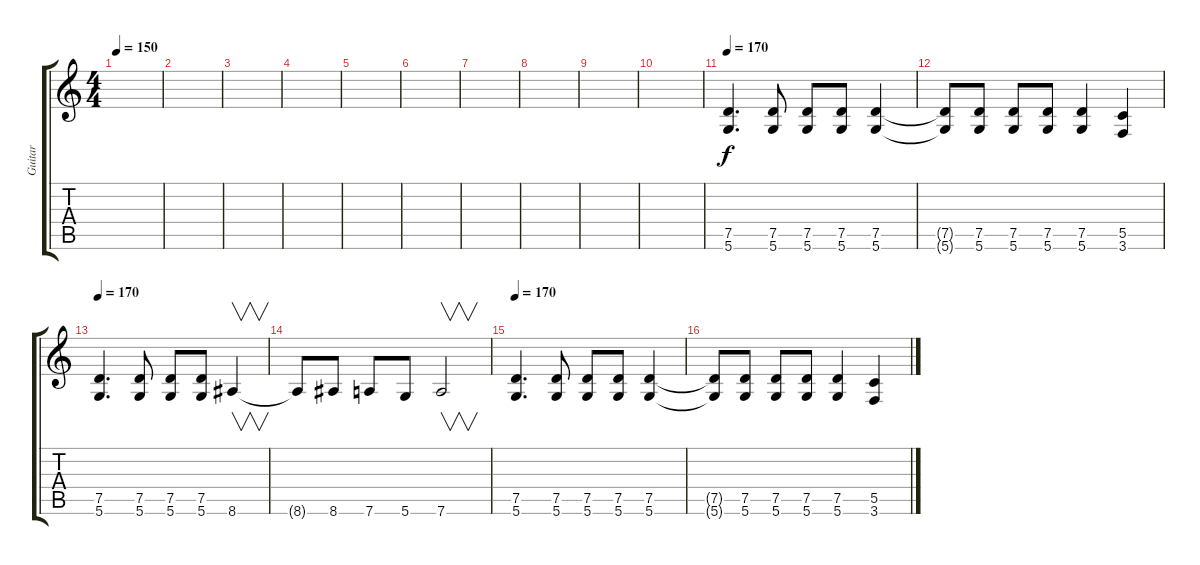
\track ("Guitar" "Guitar") {instrument distortionguitar}
\staff {score tabs}
\tuning (D4 A3 F3 C3 G2 D2) {hide}
\ts (4 4)
\tempo 150
\clef g2
\ks c
|
|
|
|
|
|
|
|
|
|
\tempo 170
(7.5 5.6).4{d} (7.5 5.6).8 (7.5 5.6).8 (7.5 5.6).8 (7.5 5.6).4 |
(7.5{t} 5.6{t}).8 (7.5 5.6).8 (7.5 5.6).8 (7.5 5.6).8 (7.5 5.6).4 (5.5 3.6).4 |
\tempo 170
(7.5 5.6).4{d} (7.5 5.6).8 (7.5 5.6).8 (7.5 5.6).8 8.6.4{v} |
8.6{t}.8 8.6.8 7.6.8 5.6.8 7.6.2{v} |
\tempo 170
(7.5 5.6).4{d} (7.5 5.6).8 (7.5 5.6).8 (7.5 5.6).8 (7.5 5.6).4 |
(7.5{t} 5.6{t}).8 (7.5 5.6).8 (7.5 5.6).8 (7.5 5.6).8 (7.5 5.6).4 (5.5 3.6).4
